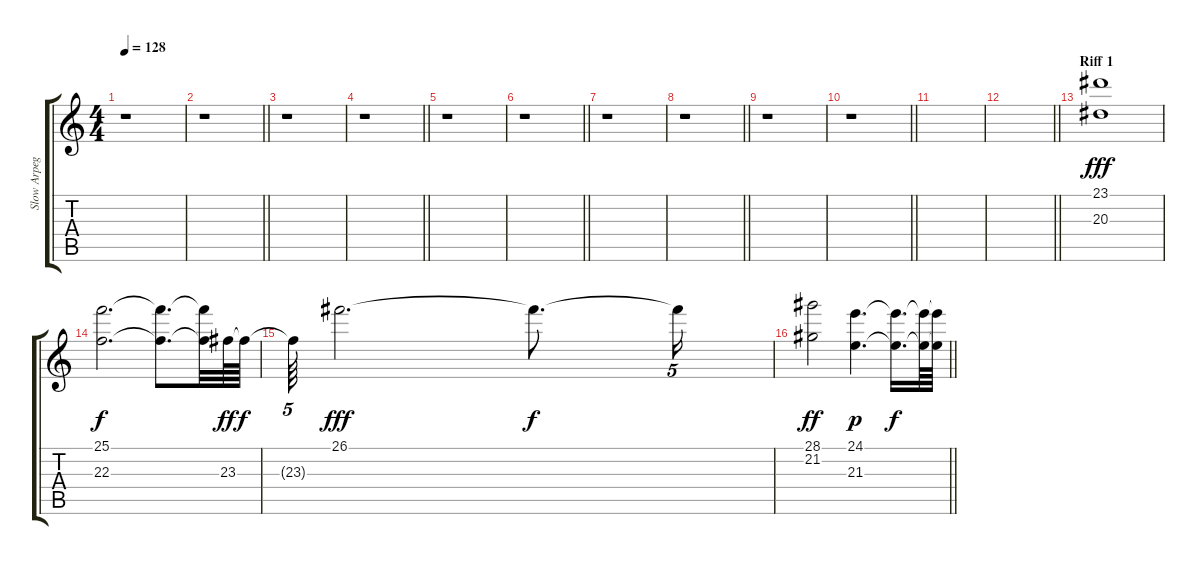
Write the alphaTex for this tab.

\track ("Slow Arpeggio" "Slow Arpeg") {instrument lead1square}
\staff {score tabs}
\tuning (E4 B3 G3 D3 A2 E2) {hide}
\ts (4 4)
\tempo 128
\clef g2
\ks c
r.1{dy f} |
\barLineRight lightlight
r.1 |
r.1 |
\barLineRight lightlight
r.1 |
r.1 |
\barLineRight lightlight
r.1 |
r.1 |
\barLineRight lightlight
r.1 |
r.1 |
\barLineRight lightlight
r.1 |
|
\barLineRight lightlight
|
\section ("" "Riff 1")
(23.1 20.3).1{dy fff} |
(25.1 22.3).2{d dy f} (25.1{t} 22.3{t}).8{d} (25.1{t} 22.3{t}).32 23.3.64{dy ff} 23.3{t}.64{dy f} |
23.3{t}.64{tu (5 4)} 26.1.2{d dy fff} 26.1{t}.8{d dy f} 26.1{t}.16{tu (5 4)} |
\barLineRight lightlight
(28.1 21.2).2{dy ff} (24.1 21.3).4{d dy p} (24.1{t} 21.3{t}).16{d dy f} (24.1{t} 21.3{t}).64 (24.1{t} 21.3{t}).64
